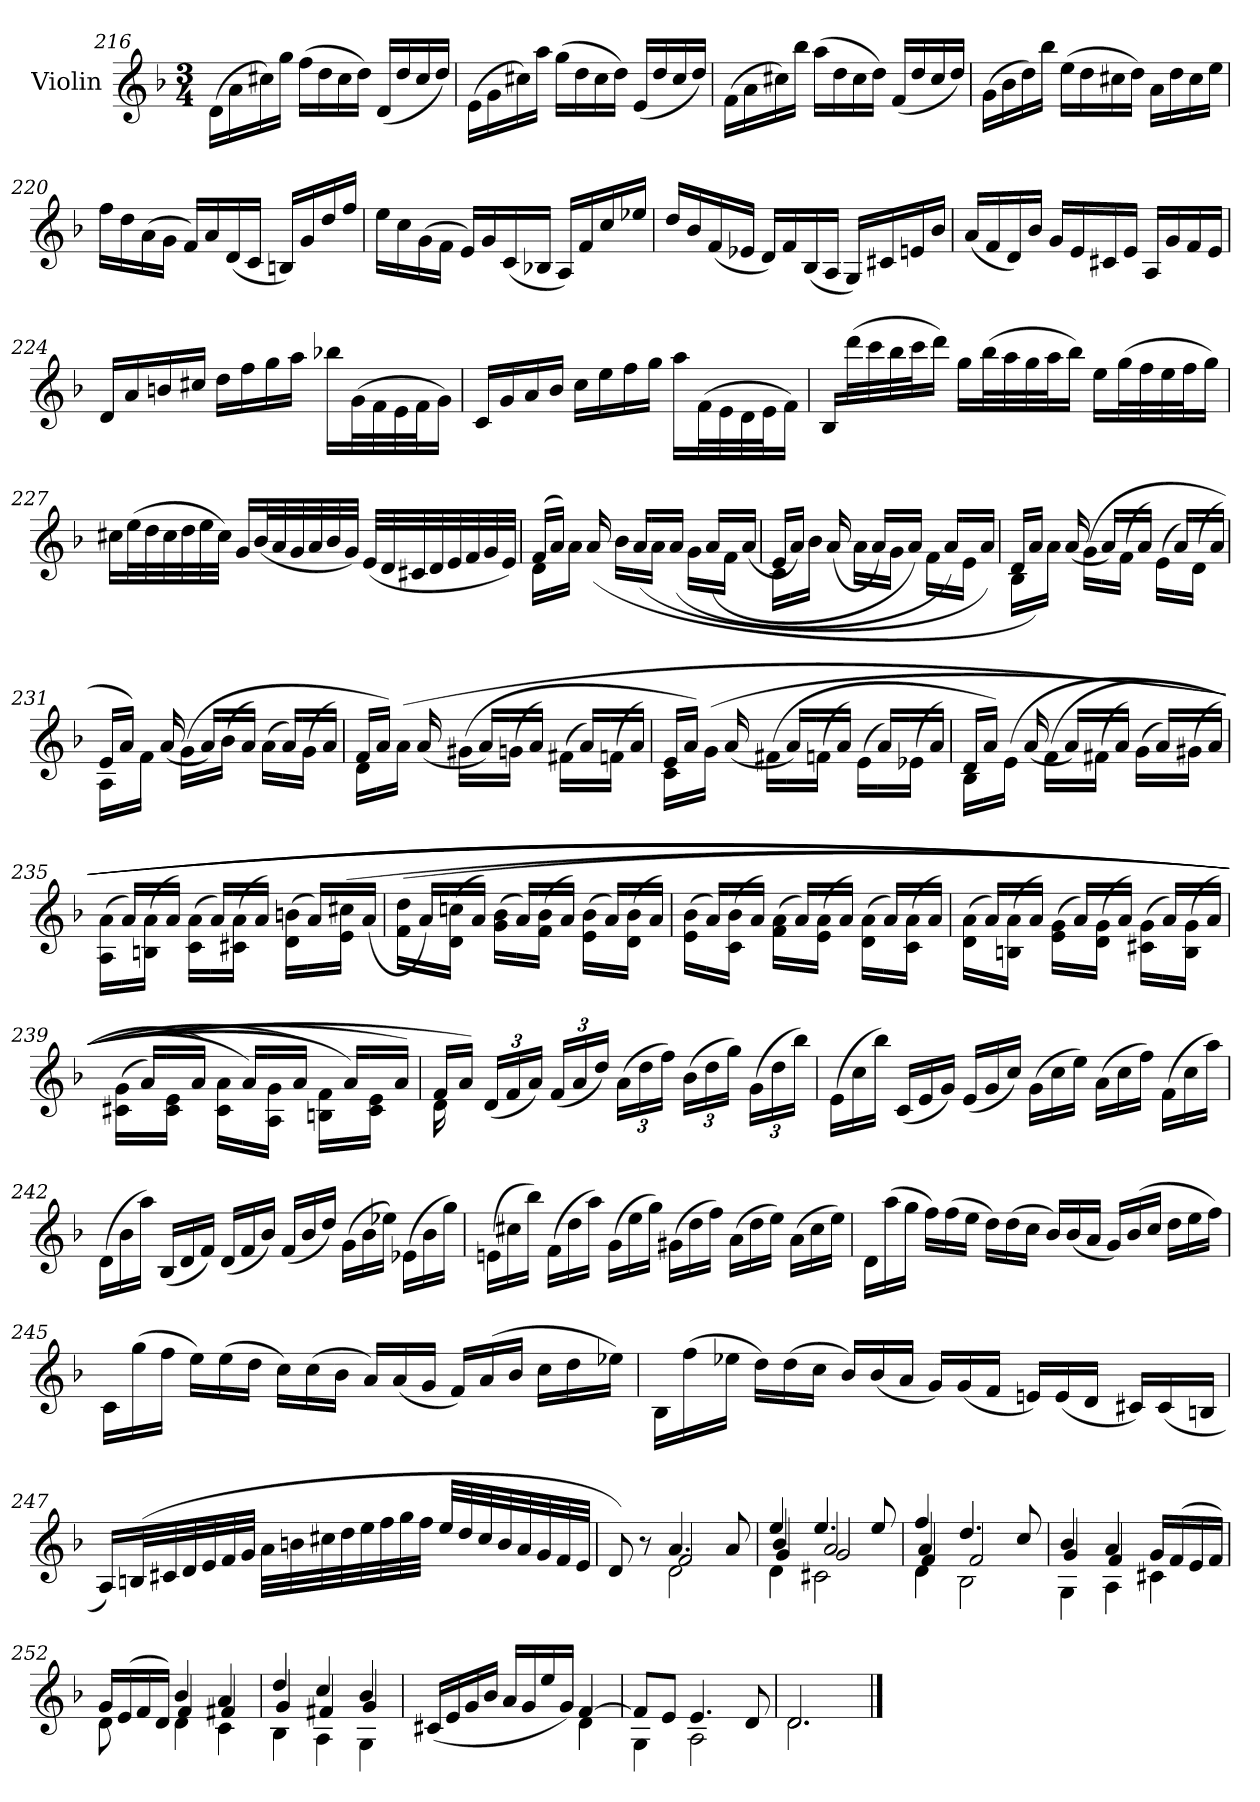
**kern
*part1
*staff1
*I"Violin
*I'Vln.
!!LO:LB:g=z
*clefG2
*k[b-]
*M3/4
=216
(>16d\LL
16a\
16cc#X\)
16gg\JJ
(>16ff\LL
16dd\
16cc#\
16dd\JJ)
(<16d/LL
16dd/
16cc#/
16dd/JJ)
=217
(>16e\LL
16g\
16cc#X\)
16aa\JJ
(>16gg\LL
16dd\
16cc#\
16dd\JJ)
(<16e/LL
16dd/
16cc#/
16dd/JJ)
=218
(>16f\LL
16a\
16cc#X\)
16bb-\JJ
(>16aa\LL
16dd\
16cc#\
16dd\JJ)
(<16f/LL
16dd/
16cc#/
16dd/JJ)
=219
(>16g\LL
16b-\
16dd\)
16bb-\JJ
(>16ee\LL
16dd\
16cc#X\
16dd\JJ)
16a\LL
16dd\
16cc#\
16ee\JJ
=220
16ff\LL
16dd\
(>16a\
16g\JJ
16f/LL)
16a/
(<16d/
16c/JJ
16Bn/LL)
16g/
16dd/
16ff/JJ
!!LO:LB:g=z
=221
16ee\LL
16cc\
(>16g\
16f\JJ
16e/LL)
16g/
(<16c/
16B-X/JJ
16A/LL)
16f/
16cc/
16ee-X/JJ
=222
16dd/LL
16b-/
(<16f/
16e-X/JJ
16d/LL)
16f/
(<16B-/
16A/JJ
16G/LL)
16c#X/
16en/
16b-/JJ
=223
(<16a/LL
16f/
16d/)
16b-/JJ
16g/LL
16e/
16c#X/
16e/JJ
16A/LL
16g/
16f/
16e/JJ
=224
16d/LL
16a/
16bn/
16cc#X/JJ
16dd\LL
16ff\
16gg\
16aa\JJ
16bb-X\LL
(>32g\L
32f\
32e\
32f\J
16g\JJ)
!!LO:LB:g=z
=225
16c/LL
16g/
16a/
16b-/JJ
16cc\LL
16ee\
16ff\
16gg\JJ
16aa\LL
(>32f\L
32e\
32d\
32e\J
16f\JJ)
=226
16B-/LL
(>32ddd\L
32ccc\
32bb-\
32ccc\J
16ddd\JJ)
16gg\LL
(>32bb-\L
32aa\
32gg\
32aa\J
16bb-\JJ)
16ee\LL
(>32gg\L
32ff\
32ee\
32ff\J
16gg\JJ)
=227
16cc#X\LL
(>32ee\L
32dd\
32cc#\
32dd\
32ee\
32cc#\JJJ)
16g/LL
(<32b-/L
32a/
32g/
32a/
32b-/
32g/JJJ)
(<32e/LLL
32d/
32c#X/
32d/
32e/
32f/
32g/
32e/JJJ)
!!LO:LB:g=z
=228
*^
(>16f/LL	16d\LL
16a/JJ)	16ryy
16ryy	(>16a\JJ
(16a/	16ryy
16ryy	(<16b-\LL
(16a/LL	16ryy
16rcyy	(<16a\JJ
(16a/JJ	16ryy
16ryy	(<16g\LL
(16a/LL	16ryy
16rcyy	(<16f\JJ
(16a/JJ	16ryy
=229	=229
16e/LL	16c\LL
16a/JJ)	16ryy
16ryy	(>16b-\JJ
(16a/	16ryy
16ryy	(<16a\LL
16a/LL)	16ryy
16rcyy	(<16g\JJ
16a/JJ)	16ryy
16ryy	(<16f\LL
16a/LL)	16ryy
16rcyy	(<16e\JJ
16a/JJ)	16ryy
=230	=230
16d/LL	16B-\LL
16a/JJ)	16ryy
16ryy	(>16a\JJ
(16a/	16ryy
16ryy	(<16g\LL
16a/LL)	16ryy
16rcyy	(<16f\JJ
16a/JJ)	16ryy
16ryy	(<16e\LL
16a/LL)	16ryy
16rcyy	(<16d\JJ
16a/JJ)	16rgyy
=231	=231
16e/LL	16A\LL
16a/JJ)	16ryy
16ryy	(>16f\JJ
(16a/	16ryy
16ryy	(<16g\LL
16a/LL)	16ryy
16rcyy	(<16b-\JJ
16a/JJ)	16ryy
16ryy	(<16a\LL
16a/LL)	16ryy
16rcyy	(<16g\JJ
16a/JJ)	16rgyy
!!LO:LB:g=z	!!
=232	=232
16f/LL	16d\LL
16a/JJ)	16ryy
16ryy	(>16a\JJ
(16a/	16ryy
16ryy	(<16g#X\LL
16a/LL)	16ryy
16rcyy	(<16gn\JJ
16a/JJ)	16ryy
16ryy	(<16f#X\LL
16a/LL)	16ryy
16rcyy	(<16fn\JJ
16a/JJ)	16rgyy
=233	=233
16e/LL	16c\LL
16a/JJ)	16ryy
16ryy	(>16g\JJ
(16a/	16ryy
16ryy	(<16f#X\LL
16a/LL)	16ryy
16rcyy	(<16fn\JJ
16a/JJ)	16ryy
16ryy	(<16e\LL
16a/LL)	16ryy
16rcyy	(<16e-X\JJ
16a/JJ)	16rgyy
=234	=234
16d/LL	16B-\LL
16a/JJ)	16ryy
16ryy	(<16e\JJ
(16a/	16ryy
16ryy	(<16f\LL
16a/LL)	16ryy
16rcyy	(<16f#X\JJ
16a/JJ)	16ryy
16ryy	(<16g\LL
16a/LL)	16ryy
16rcyy	(<16g#X\JJ
16a/JJ)	16rgyy
=235	=235
16ryy	(>16A\ 16a\LL
16a/LL)	16ryy
16rAyy	(>16Bn\ 16a\JJ
16a/JJ)	16ryy
16ryy	(>16c\ 16a\LL
16a/LL)	16ryy
16rAyy	(>16c#X\ 16a\JJ
16a/JJ)	16ryy
16ryy	(>16d\ 16bn\LL
16a/LL)	16ryy
16rAyy	(>16e\ 16cc#X\JJ
(16a/JJ	16ryy
!!LO:LB:g=z	!!
=236	=236
16ryy	(>16f\ 16dd\LL
16a/LL)	16ryy
16rAyy	(>16d\ 16ccn\JJ
16a/JJ)	16ryy
16ryy	(>16g\ 16b-\LL
16a/LL)	16ryy
16rAyy	(>16f\ 16b-\JJ
16a/JJ)	16ryy
16ryy	(>16e\ 16b-\LL
16a/LL)	16ryy
16rAyy	(>16d\ 16b-\JJ
16a/JJ)	16ryy
=237	=237
16ryy	(>16e\ 16b-\LL
16a/LL)	16ryy
16rAyy	(>16c\ 16b-\JJ
16a/JJ)	16ryy
16ryy	(>16f\ 16a\LL
16a/LL)	16ryy
16rAyy	(>16e\ 16a\JJ
16a/JJ)	16ryy
16ryy	(>16d\ 16a\LL
16a/LL)	16ryy
16rAyy	(>16c\ 16a\JJ
16a/JJ)	16ryy
=238	=238
16ryy	(>16d\ 16a\LL
16a/LL)	16ryy
16rAyy	(>16Bn\ 16a\JJ
16a/JJ)	16ryy
16ryy	(>16e\ 16g\LL
16a/LL)	16ryy
16rAyy	(>16d\ 16g\JJ
16a/JJ)	16ryy
16ryy	(>16c#X\ 16g\LL
16a/LL)	16ryy
16rAyy	(>16B\ 16g\JJ
16a/JJ)	16ryy
=239	=239
16ryy	(>16c#X\ 16g\LL
16a/LL)	16ryy
16rAyy	16c#\ 16e\JJ
16a/JJ)	16ryy
16ryy	16c#\ 16a\LL
16a/LL)	16ryy
16rAyy	16A\ 16g\JJ
16a/JJ)	16ryy
16ryy	16Bn\ 16f\LL
16a/LL)	16ryy
16rAyy	16c#\ 16e\JJ
16a/JJ)	16ryy
!!LO:LB:g=z	!!
=240	=240
16f/LL	16d\
16a/JJ)	16ryy
*Xbrackettup	*
(<24d/LL	8ryy
24f/	.
24a/JJ)	.
(<24f/LL	4ryy
24a/	.
24dd/JJ)	.
(>24a\LL	.
24dd\	.
24ff\JJ)	.
(>24b-\LL	4ryy
24dd\	.
24gg\JJ)	.
(>24g\LL	.
24dd\	.
24bb-\JJ)	.
*v	*v
=241
*Xtuplet
(>24e\LL
24cc\
24bb-\JJ)
(<24c/LL
24e/
24g/JJ)
(<24e/LL
24g/
24cc/JJ)
(>24g\LL
24cc\
24ee\JJ)
(>24a\LL
24cc\
24ff\JJ)
(>24f\LL
24cc\
24aa\JJ)
=242
(>24d\LL
24b-\
24aa\JJ)
(<24B-/LL
24d/
24f/JJ)
(<24d/LL
24f/
24b-/JJ)
(<24f/LL
24b-/
24dd/JJ)
(>24g\LL
24b-\
24ee-X\JJ)
(>24e-X\LL
24b-\
24gg\JJ)
!!LO:LB:g=z
=243
(>24en\LL
24cc#X\
24bb-\JJ)
(>24f\LL
24dd\
24aa\JJ)
(>24g\LL
24ee\
24gg\JJ)
(>24g#X\LL
24dd\
24ff\JJ)
(>24a\LL
24dd\
24ee\JJ)
(>24a\LL
24cc#\
24ee\JJ)
=244
24d\LL
(>24aa\
24gg\JJ
24ff\LL)
(>24ff\
24ee\JJ
24dd\LL)
(>24dd\
24cc\JJ
24b-/LL)
(<24b-/
24a/JJ
24g/LL)
(>24b-/
24cc/JJ
24dd\LL
24ee\
24ff\JJ)
=245
24c/LL
(>24gg\
24ff\JJ
24ee\LL)
(>24ee\
24dd\JJ
24cc\LL)
(>24cc\
24b-\JJ
24a/LL)
(<24a/
24g/JJ
24f/LL)
(>24a/
24b-/JJ
24cc\LL
24dd\
24ee-X\JJ)
!!LO:LB:g=z
=246
24B-/LL
(>24ff\
24ee-X\JJ
24dd\LL)
(>24dd\
24cc\JJ
24b-/LL)
(<24b-/
24a/JJ
24g/LL)
(<24g/
24f/JJ
24en/LL)
(<24e/
24d/JJ
24c#X/LL)
(<24c#/
24Bn/JJ
=247
16A/LL)
(<32Bn/L
32c#X/
32d/
32e/
32f/
32g/JJJ
32a\LLL
32bn\
32cc#X\
32dd\
32ee\
32ff\
32gg\
32ff\JJJ
32ee/LLL
32dd/
32cc#/
32b/
32a/
32g/
32f/
32e/JJJ
=248
*^
*	*^
8d/)	4ryy	4ryy
8r	.	.
4.a/	2d\	2f/
8a/	.	.
!!LO:LB:g=z	!!	!!
=249	=249	=249
*	*	*^
4ee/	4b-/	4g/	4d\
4.ee/	2a/	2g/	2c#X\
8ee/	.	.	.
=250	=250	=250	=250
4ff/	4d\	4a/	4f/
4.dd/	2B-\	2f/	2ryy
8cc/	.	.	.
*	*	*v	*v
=251	=251	=251
4b-/	4G\	4g/
4a/	4A\	4f/
16g/LL	4c#X\	4ryy
(>16f/	.	.
16e/	.	.
16f/JJ)	.	.
=252	=252	=252
16g/LL	8d\	4ryy
(>16e/	.	.
16f/	8ryy	.
16d/JJ)	.	.
4b-/	4d\	4f/
4a/	4c\	4f#X/
=253	=253	=253
4dd/	4B-\	4g/
4cc/	4A\	4f#X/
4b-/	4G\	4g/
*	*v	*v
=254	=254
(<16c#X/LL	2ryy
16e/	.
16g/	.
16b-/JJ	.
16a/LL	.
16g/	.
16ee/	.
16g/JJ)	.
[4f/	4d\
=255	=255
8f/L]	4G\
8e/J	.
4.e/	2A\
8d/	.
=256	=256
2.d/	2.d\
*v	*v
==
*-
